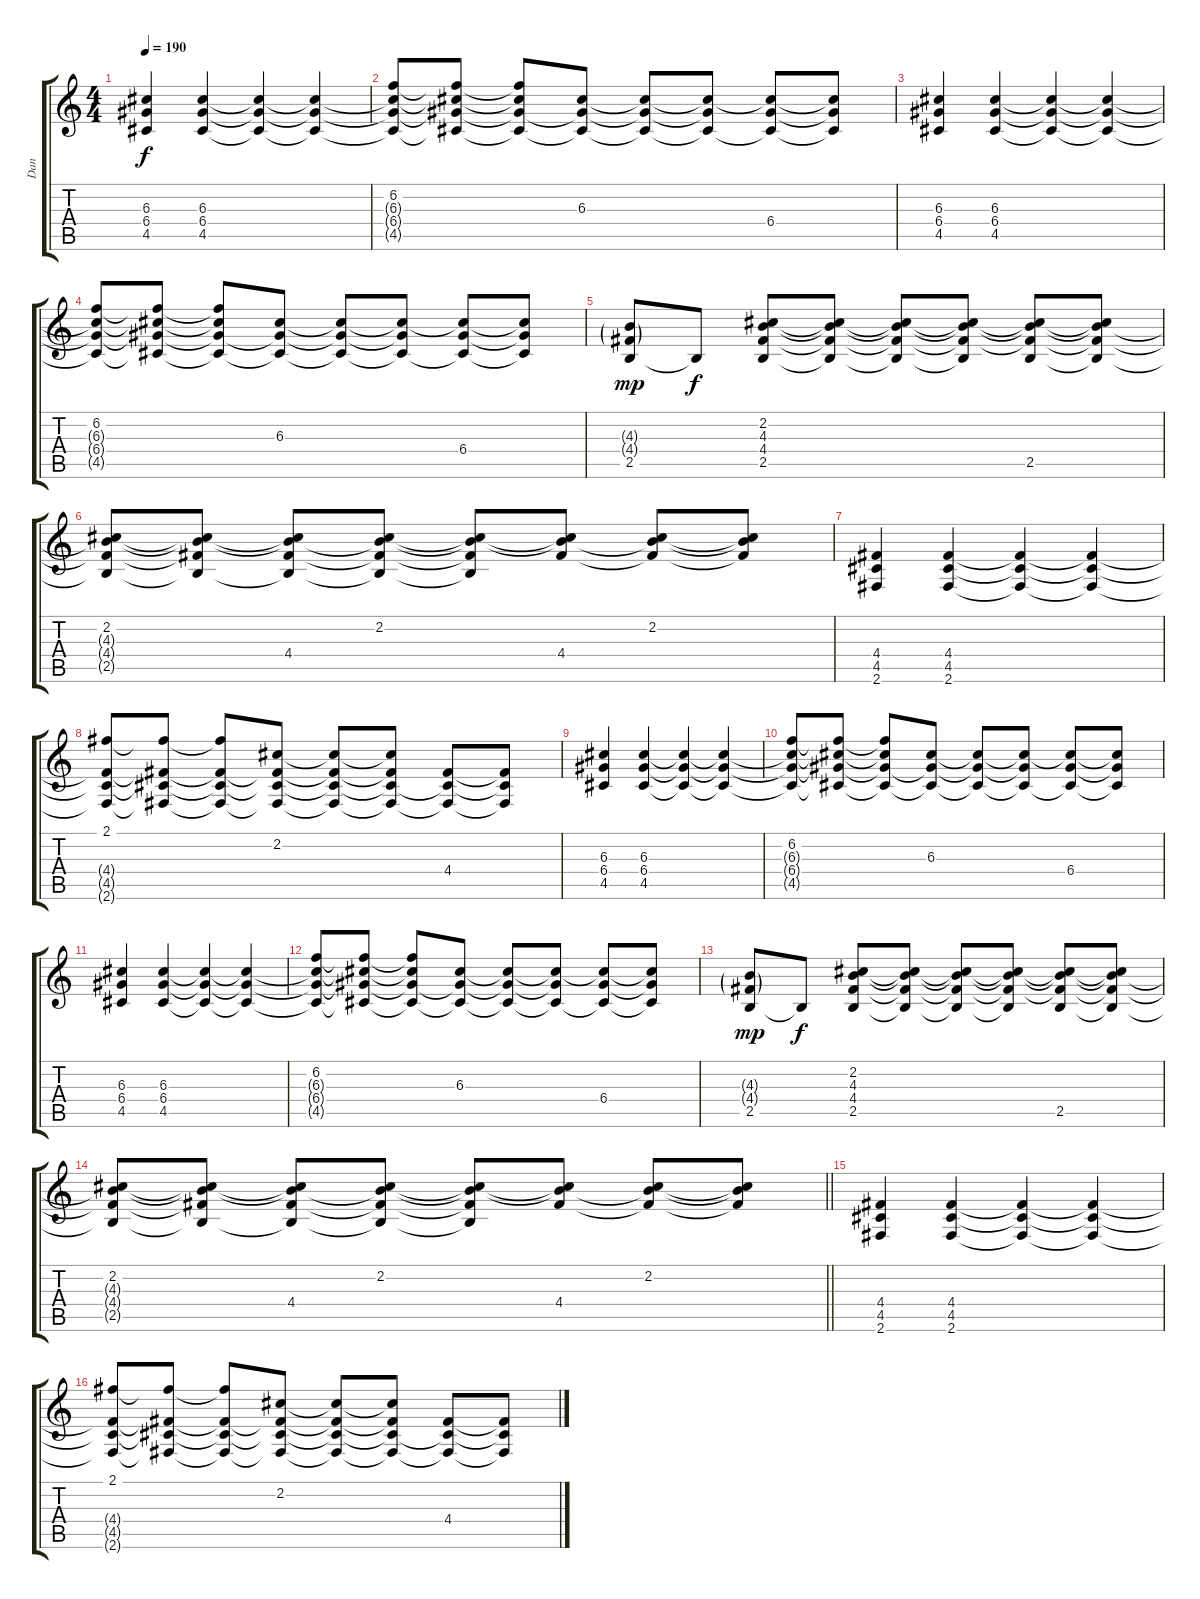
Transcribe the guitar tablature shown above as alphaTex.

\track ("Dan" "Dan") {instrument overdrivenguitar}
\staff {score tabs}
\tuning (E4 B3 G3 D3 A2 E2) {hide}
\ts (4 4)
\tempo 190
\clef g2
\ks c
(6.3 6.4 4.5).4{dy f} (6.3 6.4 4.5).4 (6.3{t} 6.4{t} 4.5{t}).4 (6.3{t} 6.4{t} 4.5{t}).4 |
(6.2 6.3{t} 6.4{t} 4.5{t}).8 (6.2{t} 6.3{t} 6.4{t} 4.5{t}).8 (6.2{t} 6.3{t} 6.4{t} 4.5{t}).8 (6.3 6.4{t} 4.5{t}).8 (6.3{t} 6.4{t} 4.5{t}).8 (6.3{t} 6.4{t} 4.5{t}).8 (6.3{t} 6.4 4.5{t}).8 (6.3{t} 6.4{t} 4.5{t}).8 |
(6.3 6.4 4.5).4 (6.3 6.4 4.5).4 (6.3{t} 6.4{t} 4.5{t}).4 (6.3{t} 6.4{t} 4.5{t}).4 |
(6.2 6.3{t} 6.4{t} 4.5{t}).8 (6.2{t} 6.3{t} 6.4{t} 4.5{t}).8 (6.2{t} 6.3{t} 6.4{t} 4.5{t}).8 (6.3 6.4{t} 4.5{t}).8 (6.3{t} 6.4{t} 4.5{t}).8 (6.3{t} 6.4{t} 4.5{t}).8 (6.3{t} 6.4 4.5{t}).8 (6.3{t} 6.4{t} 4.5{t}).8 |
(4.3{g} 4.4{g} 2.5).8{dy mp} 2.5{t}.8{dy f} (2.2 4.3 4.4 2.5).8 (2.2{t} 4.3{t} 4.4{t} 2.5{t}).8 (2.2{t} 4.3{t} 4.4{t} 2.5{t}).8 (2.2{t} 4.3{t} 4.4{t} 2.5{t}).8 (2.2{t} 4.3{t} 4.4{t} 2.5).8 (2.2{t} 4.3{t} 4.4{t} 2.5{t}).8 |
(2.2 4.3{t} 4.4{t} 2.5{t}).8 (2.2{t} 4.3{t} 4.4{t} 2.5{t}).8 (2.2{t} 4.3{t} 4.4 2.5{t}).8 (2.2 4.3{t} 4.4{t} 2.5{t}).8 (2.2{t} 4.3{t} 4.4{t} 2.5{t}).8 (2.2{t} 4.3{t} 4.4).8 (2.2 4.3{t} 4.4{t}).8 (2.2{t} 4.3{t} 4.4{t}).8 |
(4.4 4.5 2.6).4 (4.4 4.5 2.6).4 (4.4{t} 4.5{t} 2.6{t}).4 (4.4{t} 4.5{t} 2.6{t}).4 |
(2.1 4.4{t} 4.5{t} 2.6{t}).8 (2.1{t} 4.4{t} 4.5{t} 2.6{t}).8 (2.1{t} 4.4{t} 4.5{t} 2.6{t}).8 (2.2 4.4{t} 4.5{t} 2.6{t}).8 (2.2{t} 4.4{t} 4.5{t} 2.6{t}).8 (2.2{t} 4.4{t} 4.5{t} 2.6{t}).8 (4.4 4.5{t} 2.6{t}).8 (4.4{t} 4.5{t} 2.6{t}).8 |
(6.3 6.4 4.5).4 (6.3 6.4 4.5).4 (6.3{t} 6.4{t} 4.5{t}).4 (6.3{t} 6.4{t} 4.5{t}).4 |
(6.2 6.3{t} 6.4{t} 4.5{t}).8 (6.2{t} 6.3{t} 6.4{t} 4.5{t}).8 (6.2{t} 6.3{t} 6.4{t} 4.5{t}).8 (6.3 6.4{t} 4.5{t}).8 (6.3{t} 6.4{t} 4.5{t}).8 (6.3{t} 6.4{t} 4.5{t}).8 (6.3{t} 6.4 4.5{t}).8 (6.3{t} 6.4{t} 4.5{t}).8 |
(6.3 6.4 4.5).4 (6.3 6.4 4.5).4 (6.3{t} 6.4{t} 4.5{t}).4 (6.3{t} 6.4{t} 4.5{t}).4 |
(6.2 6.3{t} 6.4{t} 4.5{t}).8 (6.2{t} 6.3{t} 6.4{t} 4.5{t}).8 (6.2{t} 6.3{t} 6.4{t} 4.5{t}).8 (6.3 6.4{t} 4.5{t}).8 (6.3{t} 6.4{t} 4.5{t}).8 (6.3{t} 6.4{t} 4.5{t}).8 (6.3{t} 6.4 4.5{t}).8 (6.3{t} 6.4{t} 4.5{t}).8 |
(4.3{g} 4.4{g} 2.5).8{dy mp} 2.5{t}.8{dy f} (2.2 4.3 4.4 2.5).8 (2.2{t} 4.3{t} 4.4{t} 2.5{t}).8 (2.2{t} 4.3{t} 4.4{t} 2.5{t}).8 (2.2{t} 4.3{t} 4.4{t} 2.5{t}).8 (2.2{t} 4.3{t} 4.4{t} 2.5).8 (2.2{t} 4.3{t} 4.4{t} 2.5{t}).8 |
\barLineRight lightlight
(2.2 4.3{t} 4.4{t} 2.5{t}).8 (2.2{t} 4.3{t} 4.4{t} 2.5{t}).8 (2.2{t} 4.3{t} 4.4 2.5{t}).8 (2.2 4.3{t} 4.4{t} 2.5{t}).8 (2.2{t} 4.3{t} 4.4{t} 2.5{t}).8 (2.2{t} 4.3{t} 4.4).8 (2.2 4.3{t} 4.4{t}).8 (2.2{t} 4.3{t} 4.4{t}).8 |
(4.4 4.5 2.6).4 (4.4 4.5 2.6).4 (4.4{t} 4.5{t} 2.6{t}).4 (4.4{t} 4.5{t} 2.6{t}).4 |
(2.1 4.4{t} 4.5{t} 2.6{t}).8 (2.1{t} 4.4{t} 4.5{t} 2.6{t}).8 (2.1{t} 4.4{t} 4.5{t} 2.6{t}).8 (2.2 4.4{t} 4.5{t} 2.6{t}).8 (2.2{t} 4.4{t} 4.5{t} 2.6{t}).8 (2.2{t} 4.4{t} 4.5{t} 2.6{t}).8 (4.4 4.5{t} 2.6{t}).8 (4.4{t} 4.5{t} 2.6{t}).8
